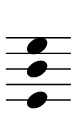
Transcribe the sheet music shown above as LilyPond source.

\version "2.20.0"

\paper{
  paper-width = 13
  paper-height = 30

  top-margin = 0
  bottom-margin = 0
  left-margin = 1
  right-margin = 1
  
  top-system-spacing  = 
  #' (
       (minimum-distance 0)
       (padding -50)
       (stretchability 0)
       )
 
  system-system-spacing =
  #'((basic-distance . 15)  %this controls space between lines default = 12
      (minimum-distance . 8)
      (padding . 1)
      (stretchability . 60)) 

}

\book {

  \header {
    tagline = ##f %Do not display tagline
 }

  \score {

    <<

      \override Score.BarNumber.break-visibility = ##(#f #f #f) %The order of the three values is end of line visible, middle of line visible, beginning of line visible.

      \new Staff \with {
        \omit TimeSignature
        \omit BarLine
        \omit Clef
        \omit KeySignature
        \override StaffSymbol.thickness = #1 %thickness of stafflines, ledger lines, and stems
        % \accidentalStyle dodecaphonic  modern modern-cautionary neo-modern default http://lilypond.org/doc/v2.18/Documentation/notation/displaying-pitches#automatic-accidentals
      }

      {
        \time 1/4
        \override TupletBracket.bracket-visibility = ##t
        \override TupletNumber.visibility = ##f
        %\once \override TupletNumber #'text = "7:4"
        %\set tupletFullLength = ##t %http://lilypond.org/doc/v2.19/Documentation/snippets/rhythms
        
        \override NoteHead.font-size = #0
        
        \override Stem.details.beamed-lengths = #'(7)
        \override Stem.details.lengths = #'(7)
        
        % \override NoteColumn.accent-skip = ##t
        
        % Notes Only, No Staff
        %     \stopStaff
        %         \override NoteHead.transparent = ##t
        %         \override NoteHead.no-ledgers = ##t 
        %         \override Script.transparent = ##t
        %         \override Stem.transparent = ##t  
        %         \override TupletBracket.bracket-visibility = ##f
        %         \override TupletNumber.transparent = ##t
        %         \override Staff.Clef.transparent =##t
        %         \override Staff.BarLine.transparent =##t

        % To Restart Staff After Stopping Staff
        %    \startStaff
        %         \override NoteHead.transparent = ##f
        %         \override NoteHead.no-ledgers = ##f
        %         \override Script.transparent = #f
        %         \override Stem.transparent = ##f
        %         \override TupletBracket.bracket-visibility = ##t
        %         \override TupletNumber.transparent = ##f
        %         \override Staff.Clef.transparent =##f
        %         \override Staff.BarLine.transparent =##f
        
        % Repeats        
        %       \repeat volta 2{
        %          a4 a a a    a a a a    a a a a    a a a a
        %         }         
        
        
        <<e'4  b' e''>>  
        
        
      
        
        %           e'4 %quarter
        %           fis'4 %quarter sharp
        %           c'4 %quarter 1 ledger on
        %           cis'4 %quarter sharp 1 ledger on
        %           
        %           a4 %quarter 2 ledger on
        %           g4 %quarter 2 ledger below
        %           gis4 %quarter sharp 2 ledger below 
        %           r4 %rest
        %           
        %           r8 [e'8]%8thR-8th
        %           r8 [fis'8] %8thR-8th sharp
        %           r8 [c'8] %8thR-8th 1 ledger on
        %           r8 [cis'8] %8thR-8th sharp 1 ledger on
        %           
        %           r8 [a8] %8thR-8th 2 ledger on
        %           r8 [g8] %8thR-8th 2 ledger below
        %           r8 [gis8] %8thR-8th sharp 2 ledger below
        %           r8 [e'16 e']% 8thR-16th-16th

        % 
        %           r8 [fis'16 fis']% 8thR-16th-16th sharp
        %           r8 [c'16 c']% 8thR-16th-16th 1 ledger on
        %           r8 [cis'16 cis']% 8thR-16th-16th sharp 1 ledger on
        %           r8 [a16 a]% 8thR-16th-16th 2 ledgers on
        % 
        %           r8 [g16 g]% 8thR-16th-16th 2 ledgers below
        %           r8 [gis16 gis]% 8thR-16th-16th sharp 2 ledgers below
        %           e'16 [e' r8] % 16th-16th-8thR
        %           fis'16 [fis' r8] % 16th-16th-8thR sharp
        % 
        %           c'16 [c' r8] % 16th-16th-8thR 1 ledger on
        %           cis'16 [cis' r8] % 16th-16th-8thR sharp 1 ledger on
        %           a16 [a r8] % 16th-16th-8thR 2 ledgers on
        %           g16 [g r8] % 16th-16th-8thR 2 ledgers below
        % 
        %           gis16 [gis] r8 % 16th-16th-8thR sharp 2 ledgers below
        %           r8. [e'16]  % Dt8thR-16th
        %           r8. [fis'16]  % Dt8thR-16th sharp
        %           r8. [c'16]  % Dt8thR-16th 1 ledger on
        %           
        % 
        %           r8. [cis'16]  % Dt8thR-16th sharp 1 ledger on
        %           r8. [a16]  % Dt8thR-16th sharp 2 ledgers on
        %           r8. [g16]  % Dt8thR-16th  2 ledgers below
        %           r8. [gis16]  % Dt8thR-16th sharp 2 ledgers below
        %           
        %           \tuplet 3/2 {e'8 e'e'} % Triplet
        %           \tuplet 3/2 {fis'8 fis'fis'} % Triplet sharp
        %           \tuplet 3/2 {c'8 c'c'} % Triplet 1 ledger on
        %           \tuplet 3/2 {cis'8 cis'cis'} % Triplet sharp 1 ledger on
        %           
        %           \tuplet 3/2 {a8 a a} % Triplet 2 ledgers on
        %           \tuplet 3/2 {g8 g g} % Triplet 2 ledgers below
        %           \tuplet 3/2 {gis8 gis gis} % Triplet sharp 2 ledgers below
        %           e'16 e'e'e' % Quadruplet
        %           
        %           fis'16 fis' fis' fis' % Quadruplet sharp
        %           c'16 c' c' c' % Quadruplet 1 ledger on
        %           cis'16 cis' cis' cis' % Quadruplet sharp 1 ledger on
        %           a16 a a a % Quadruplet  2 ledgers on
        %           
        
        %    g16 g g g % Quadruplet 2 ledgers below
        %           gis16 gis gis gis % Quadruplet sharp 2 ledgers below
        %            \tuplet 5/4 {e'16 e' e' e' e'} % Quintuplet
        %            \tuplet 5/4 {fis'16 fis' fis' fis' fis'} % Quintuplet sharp
        %          
        %            \tuplet 5/4 {c'16 c' c' c' c'} % Quintuplet 1 ledger on
        %            \tuplet 5/4 {cis'16 cis' cis' cis' cis'} % Quintuplet sharp 1 ledger on
        %            \tuplet 5/4 {a16 a a a a} % Quintuplet 2 ledgers on
        %            \tuplet 5/4 {g16 g g g g} % Quintuplet 2 ledgers below
        %            
        %            \tuplet 5/4 {gis16 gis gis gis gis} % Quintuplet sharp 2 ledgers below
        %            c'4c'c'c' c'c'c'
        
        %  c'16c'c'c'  
        %           c'4        
        %           \tuplet 5/4 {c'''16\hide-> c'''c'''c'''c'''}       
        %           \tuplet 5/4 {f16\hide-> f f f f} 
        %           
        %           c'4  
        %           c'4 
        %           \tuplet 5/4 {    f16\hide-> f f f f }            
        %           \tuplet 5/4 {c'''16\hide-> c'''c'''c'''c'''}  
        
        
        
        
        
        
        
        
      }

    >>

    \layout{
      \context {
        \Score
        proportionalNotationDuration = #(ly:make-moment 1/20) %smallest space quintuplet or 5*4
        %proportionalNotationDuration = #(ly:make-moment 1/28)
        %proportionalNotationDuration = #(ly:make-moment 1/8)
        %\override SpacingSpanner.uniform-stretching = ##t
        %  \override SpacingSpanner.strict-note-spacing = ##t
        %  \override SpacingSpanner.strict-grace-spacing = ##t
        \override Beam.breakable = ##t
        \override Glissando.breakable = ##t
        \override TextSpanner.breakable = ##t
        % \override NoteHead.no-ledgers = ##t 
      }

      indent = 0
      line-width = 11
     % #(layout-set-staff-size 20)
      #(layout-set-staff-size 30)
       \hide Stem
      %\hide NoteHead
      % \hide LedgerLineSpanner
      % \hide TupletNumber 
    }

    \midi{}

  }
}

